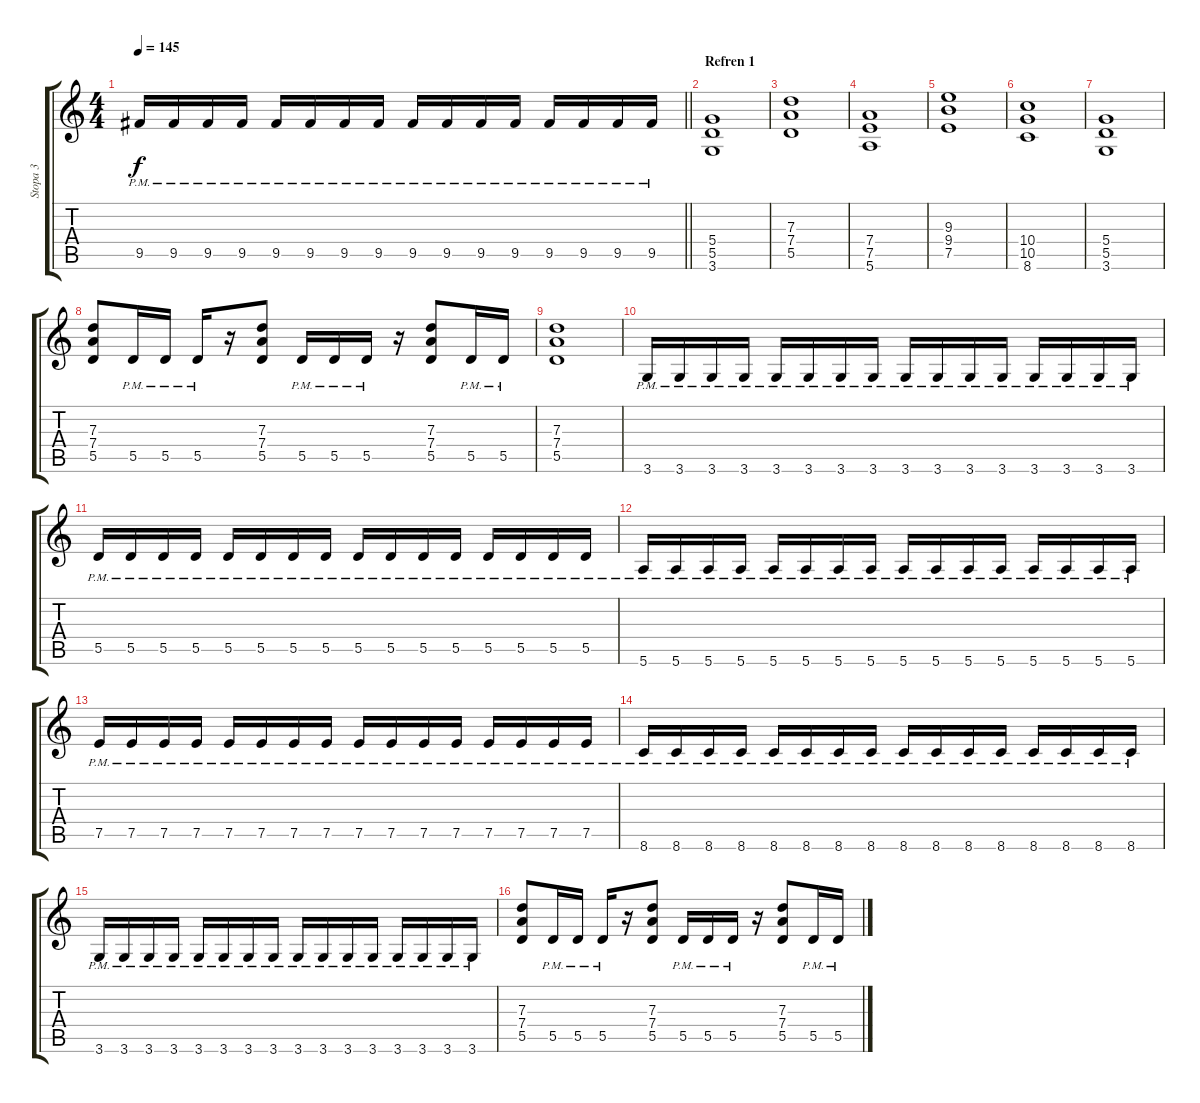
\track ("Stopa 3" "Stopa 3") {instrument distortionguitar}
\staff {score tabs}
\tuning (E4 B3 G3 D3 A2 E2) {hide}
\ts (4 4)
\tempo 145
\clef g2
\barLineRight lightlight
\ks c
9.5{pm}.16{dy f} 9.5{pm}.16 9.5{pm}.16 9.5{pm}.16 9.5{pm}.16 9.5{pm}.16 9.5{pm}.16 9.5{pm}.16 9.5{pm}.16 9.5{pm}.16 9.5{pm}.16 9.5{pm}.16 9.5{pm}.16 9.5{pm}.16 9.5{pm}.16 9.5{pm}.16 |
\section ("" "Refren 1")
(5.4 5.5 3.6).1 |
(7.3 7.4 5.5).1 |
(7.4 7.5 5.6).1 |
(9.3 9.4 7.5).1 |
(10.4 10.5 8.6).1 |
(5.4 5.5 3.6).1 |
(7.3 7.4 5.5).8 5.5{pm}.16 5.5{pm}.16 5.5{pm}.16 r.16 (7.3 7.4 5.5).8 5.5{pm}.16 5.5{pm}.16 5.5{pm}.16 r.16 (7.3 7.4 5.5).8 5.5{pm}.16 5.5{pm}.16 |
(7.3 7.4 5.5).1 |
3.6{pm}.16 3.6{pm}.16 3.6{pm}.16 3.6{pm}.16 3.6{pm}.16 3.6{pm}.16 3.6{pm}.16 3.6{pm}.16 3.6{pm}.16 3.6{pm}.16 3.6{pm}.16 3.6{pm}.16 3.6{pm}.16 3.6{pm}.16 3.6{pm}.16 3.6{pm}.16 |
5.5{pm}.16 5.5{pm}.16 5.5{pm}.16 5.5{pm}.16 5.5{pm}.16 5.5{pm}.16 5.5{pm}.16 5.5{pm}.16 5.5{pm}.16 5.5{pm}.16 5.5{pm}.16 5.5{pm}.16 5.5{pm}.16 5.5{pm}.16 5.5{pm}.16 5.5{pm}.16 |
5.6{pm}.16 5.6{pm}.16 5.6{pm}.16 5.6{pm}.16 5.6{pm}.16 5.6{pm}.16 5.6{pm}.16 5.6{pm}.16 5.6{pm}.16 5.6{pm}.16 5.6{pm}.16 5.6{pm}.16 5.6{pm}.16 5.6{pm}.16 5.6{pm}.16 5.6{pm}.16 |
7.5{pm}.16 7.5{pm}.16 7.5{pm}.16 7.5{pm}.16 7.5{pm}.16 7.5{pm}.16 7.5{pm}.16 7.5{pm}.16 7.5{pm}.16 7.5{pm}.16 7.5{pm}.16 7.5{pm}.16 7.5{pm}.16 7.5{pm}.16 7.5{pm}.16 7.5{pm}.16 |
8.6{pm}.16 8.6{pm}.16 8.6{pm}.16 8.6{pm}.16 8.6{pm}.16 8.6{pm}.16 8.6{pm}.16 8.6{pm}.16 8.6{pm}.16 8.6{pm}.16 8.6{pm}.16 8.6{pm}.16 8.6{pm}.16 8.6{pm}.16 8.6{pm}.16 8.6{pm}.16 |
3.6{pm}.16 3.6{pm}.16 3.6{pm}.16 3.6{pm}.16 3.6{pm}.16 3.6{pm}.16 3.6{pm}.16 3.6{pm}.16 3.6{pm}.16 3.6{pm}.16 3.6{pm}.16 3.6{pm}.16 3.6{pm}.16 3.6{pm}.16 3.6{pm}.16 3.6{pm}.16 |
(7.3 7.4 5.5).8 5.5{pm}.16 5.5{pm}.16 5.5{pm}.16 r.16 (7.3 7.4 5.5).8 5.5{pm}.16 5.5{pm}.16 5.5{pm}.16 r.16 (7.3 7.4 5.5).8 5.5{pm}.16 5.5{pm}.16
